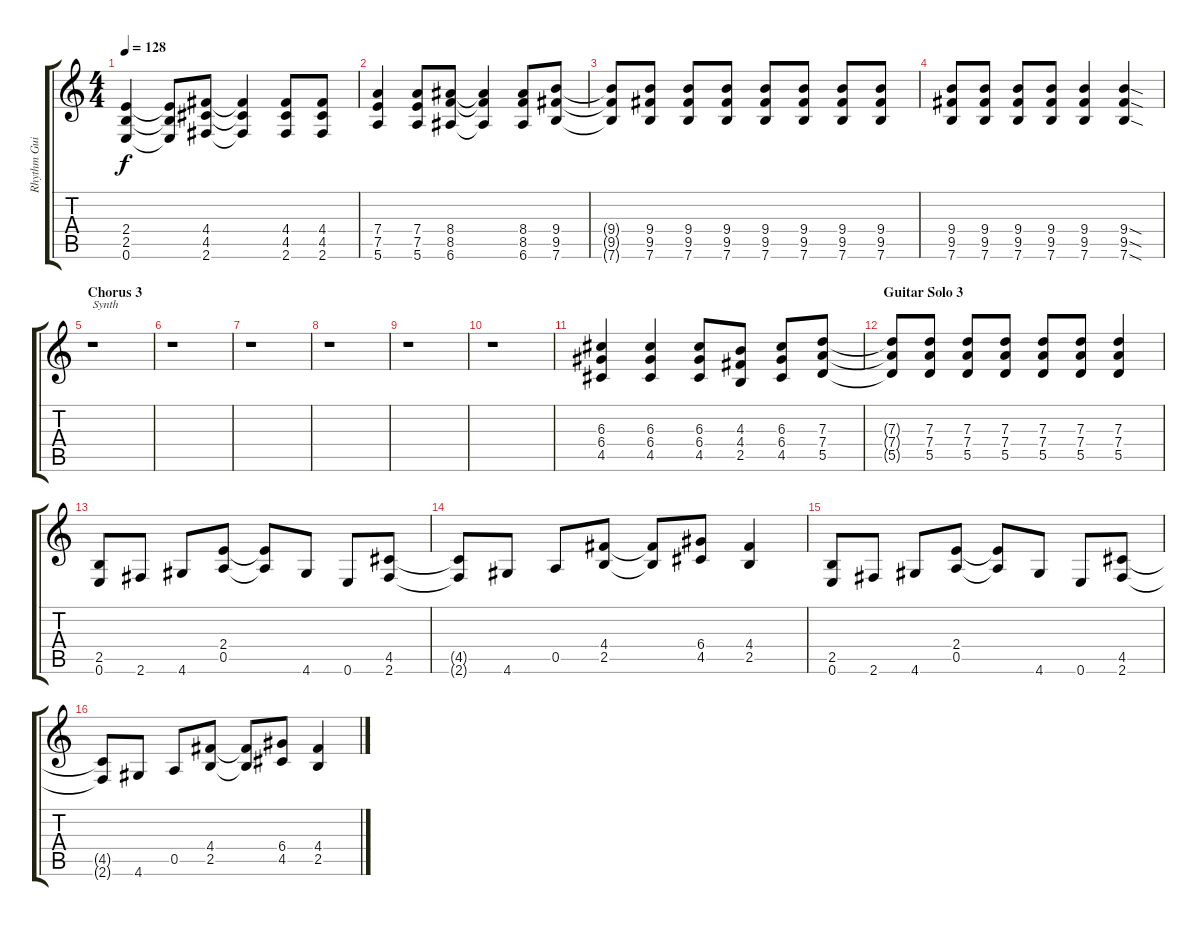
\track ("Rhythm Guitar" "Rhythm Gui") {instrument overdrivenguitar}
\staff {score tabs}
\tuning (E4 B3 G3 D3 A2 E2) {hide}
\ts (4 4)
\tempo 128
\clef g2
\ks c
(2.4 2.5 0.6).4{dy f} (2.4{t} 2.5{t} 0.6{t}).8 (4.4 4.5 2.6).8 (4.4{t} 4.5{t} 2.6{t}).4 (4.4 4.5 2.6).8 (4.4 4.5 2.6).8 |
(7.4 7.5 5.6).4 (7.4 7.5 5.6).8 (8.4 8.5 6.6).8 (8.4{t} 8.5{t} 6.6{t}).4 (8.4 8.5 6.6).8 (9.4 9.5 7.6).8 |
(9.4{t} 9.5{t} 7.6{t}).8 (9.4 9.5 7.6).8 (9.4 9.5 7.6).8 (9.4 9.5 7.6).8 (9.4 9.5 7.6).8 (9.4 9.5 7.6).8 (9.4 9.5 7.6).8 (9.4 9.5 7.6).8 |
(9.4 9.5 7.6).8 (9.4 9.5 7.6).8 (9.4 9.5 7.6).8 (9.4 9.5 7.6).8 (9.4 9.5 7.6).4 (9.4{sod} 9.5{sod} 7.6{sod}).4 |
\section ("" "Chorus 3")
r.1{txt "Synth"} |
r.1 |
r.1 |
r.1 |
r.1 |
r.1 |
(6.3 6.4 4.5).4 (6.3 6.4 4.5).4 (6.3 6.4 4.5).8 (4.3 4.4 2.5).8 (6.3 6.4 4.5).8 (7.3 7.4 5.5).8 |
\section ("" "Guitar Solo 3")
(7.3{t} 7.4{t} 5.5{t}).8 (7.3 7.4 5.5).8 (7.3 7.4 5.5).8 (7.3 7.4 5.5).8 (7.3 7.4 5.5).8 (7.3 7.4 5.5).8 (7.3 7.4 5.5).4 |
(2.5 0.6).8 2.6.8 4.6.8 (2.4 0.5).8 (2.4{t} 0.5{t}).8 4.6.8 0.6.8 (4.5 2.6).8 |
(4.5{t} 2.6{t}).8 4.6.8 0.5.8 (4.4 2.5).8 (4.4{t} 2.5{t}).8 (6.4 4.5).8 (4.4 2.5).4 |
(2.5 0.6).8 2.6.8 4.6.8 (2.4 0.5).8 (2.4{t} 0.5{t}).8 4.6.8 0.6.8 (4.5 2.6).8 |
(4.5{t} 2.6{t}).8 4.6.8 0.5.8 (4.4 2.5).8 (4.4{t} 2.5{t}).8 (6.4 4.5).8 (4.4 2.5).4
